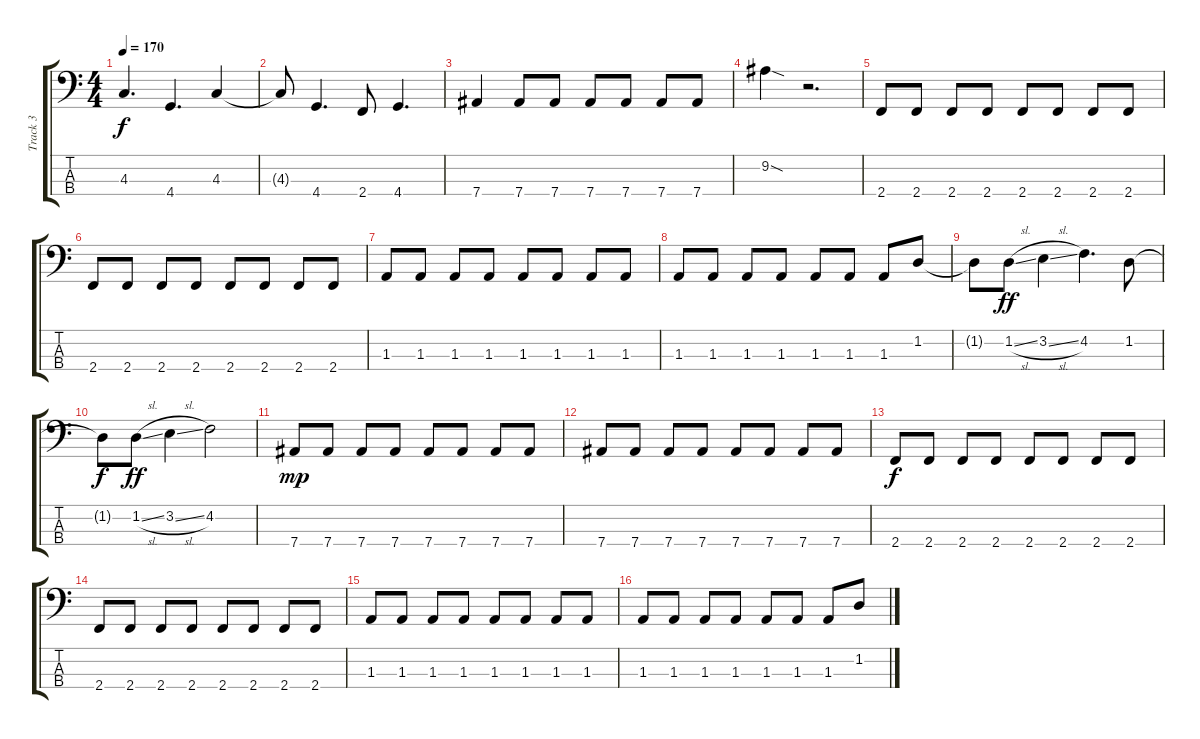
\track ("Track 3" "Track 3") {instrument electricbassfinger}
\staff {score tabs}
\tuning (Gb2 Db2 Ab1 Eb1) {hide}
\ts (4 4)
\tempo 170
\clef f4
\ks c
4.3.4{d dy f} 4.4.4{d} 4.3.4 |
4.3{t}.8 4.4.4{d} 2.4.8 4.4.4{d} |
7.4.4 7.4.8 7.4.8 7.4.8 7.4.8 7.4.8 7.4.8 |
9.2{sod}.4 r.2{d} |
2.4.8 2.4.8 2.4.8 2.4.8 2.4.8 2.4.8 2.4.8 2.4.8 |
2.4.8 2.4.8 2.4.8 2.4.8 2.4.8 2.4.8 2.4.8 2.4.8 |
1.3.8 1.3.8 1.3.8 1.3.8 1.3.8 1.3.8 1.3.8 1.3.8 |
1.3.8 1.3.8 1.3.8 1.3.8 1.3.8 1.3.8 1.3.8 1.2.8 |
1.2{t}.8 1.2{sl}.8{dy ff} 3.2{sl}.4 4.2.4{d} 1.2.8 |
1.2{t}.8{dy f} 1.2{sl}.8{dy ff} 3.2{sl}.4 4.2.2 |
7.4.8{dy mp} 7.4.8 7.4.8 7.4.8 7.4.8 7.4.8 7.4.8 7.4.8 |
7.4.8 7.4.8 7.4.8 7.4.8 7.4.8 7.4.8 7.4.8 7.4.8 |
2.4.8{dy f} 2.4.8 2.4.8 2.4.8 2.4.8 2.4.8 2.4.8 2.4.8 |
2.4.8 2.4.8 2.4.8 2.4.8 2.4.8 2.4.8 2.4.8 2.4.8 |
1.3.8 1.3.8 1.3.8 1.3.8 1.3.8 1.3.8 1.3.8 1.3.8 |
1.3.8 1.3.8 1.3.8 1.3.8 1.3.8 1.3.8 1.3.8 1.2.8
